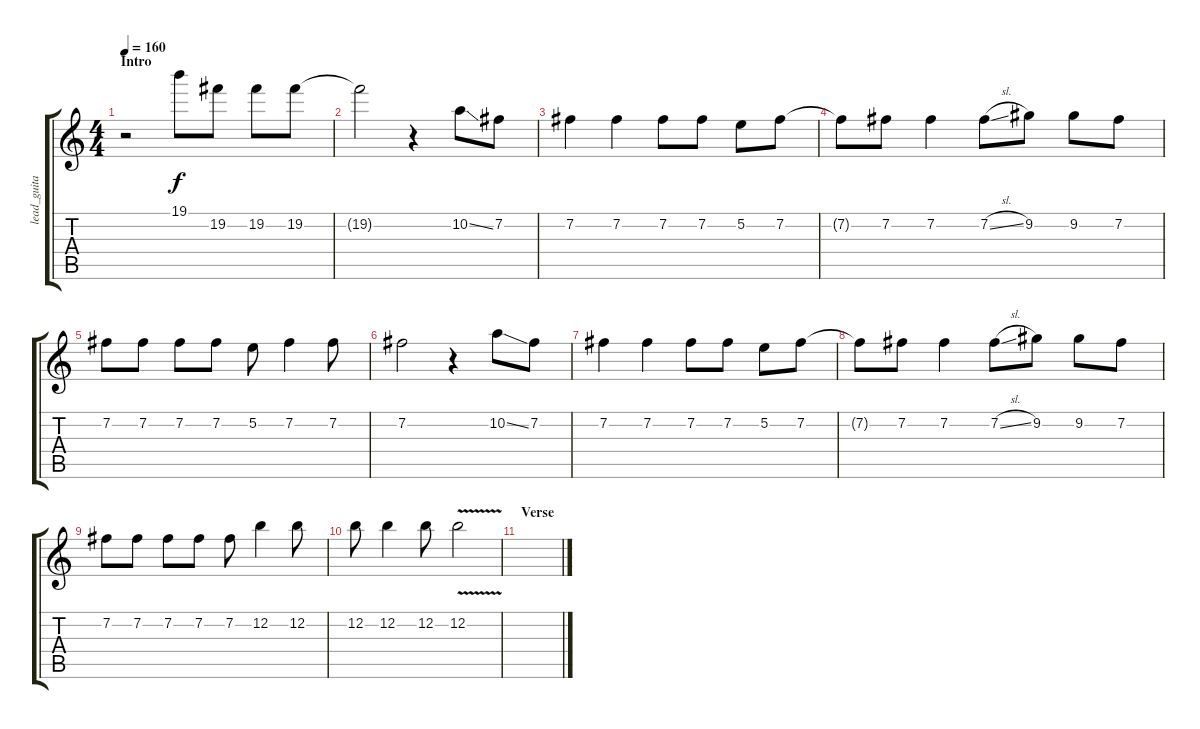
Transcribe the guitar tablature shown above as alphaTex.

\track ("lead_guitar" "lead_guita") {instrument distortionguitar}
\staff {score tabs}
\tuning (E4 B3 G3 D3 A2 E2) {hide}
\ts (4 4)
\section ("" "Intro")
\tempo 160
\clef g2
\ks c
r.2{dy f instrument distortionguitar} 19.1.8 19.2.8 19.2.8 19.2.8 |
19.2{t}.2 r.4 10.2{ss}.8 7.2.8 |
7.2.4 7.2.4 7.2.8 7.2.8 5.2.8 7.2.8 |
7.2{t}.8 7.2.8 7.2.4 7.2{sl}.8 9.2.8 9.2.8 7.2.8 |
7.2.8 7.2.8 7.2.8 7.2.8 5.2.8 7.2.4 7.2.8 |
7.2.2 r.4 10.2{ss}.8 7.2.8 |
7.2.4 7.2.4 7.2.8 7.2.8 5.2.8 7.2.8 |
7.2{t}.8 7.2.8 7.2.4 7.2{sl}.8 9.2.8 9.2.8 7.2.8 |
7.2.8 7.2.8 7.2.8 7.2.8 7.2.8 12.2.4 12.2.8 |
12.2.8 12.2.4 12.2.8 12.2{v}.2 |
\section ("" "Verse")
